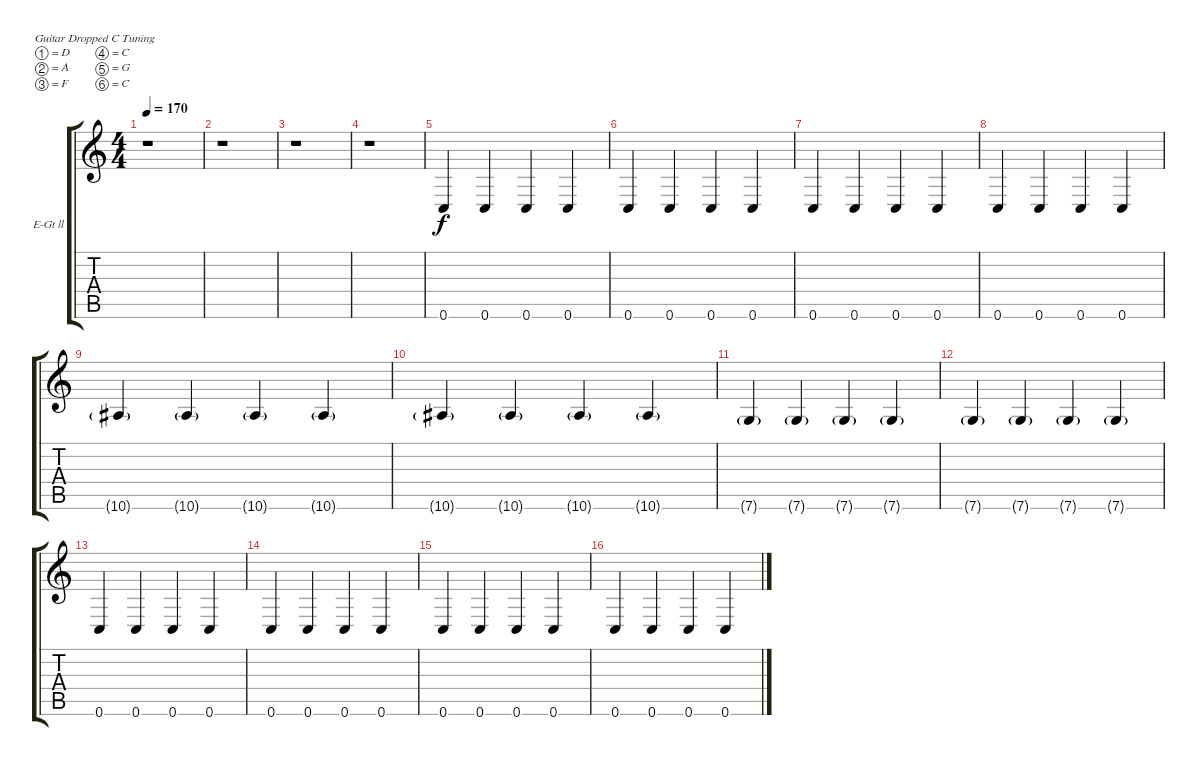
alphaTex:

\defaultSystemsLayout 4
\bracketExtendMode groupsimilarinstruments
\firstSystemTrackNameOrientation horizontal
\otherSystemsTrackNameOrientation horizontal
\track ("Guitar ll" "E-Gt ll") {instrument overdrivenguitar}
\staff {score tabs}
\tuning (D4 A3 F3 C3 G2 C2)
\ts (4 4)
\tempo 170
\clef g2
\ks c
r.1{dy f instrument overdrivenguitar} |
r.1 |
r.1 |
r.1 |
0.6.4 0.6.4 0.6.4 0.6.4 |
0.6.4 0.6.4 0.6.4 0.6.4 |
0.6.4 0.6.4 0.6.4 0.6.4 |
0.6.4 0.6.4 0.6.4 0.6.4 |
10.6{g}.4 10.6{g}.4 10.6{g}.4 10.6{g}.4 |
10.6{g}.4 10.6{g}.4 10.6{g}.4 10.6{g}.4 |
7.6{g}.4 7.6{g}.4 7.6{g}.4 7.6{g}.4 |
7.6{g}.4 7.6{g}.4 7.6{g}.4 7.6{g}.4 |
0.6.4 0.6.4 0.6.4 0.6.4 |
0.6.4 0.6.4 0.6.4 0.6.4 |
0.6.4 0.6.4 0.6.4 0.6.4 |
0.6.4 0.6.4 0.6.4 0.6.4
